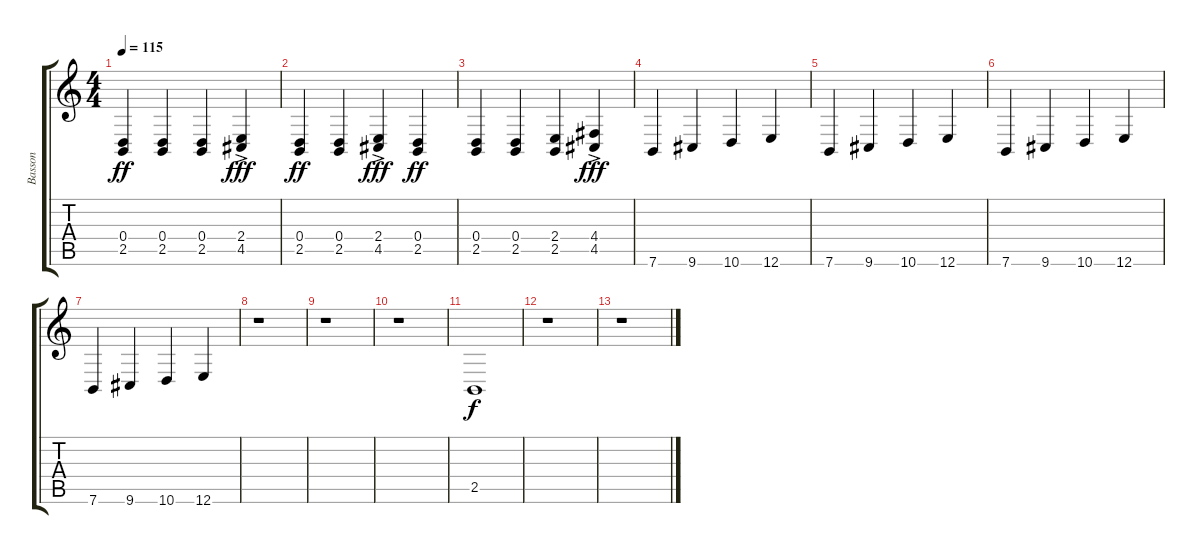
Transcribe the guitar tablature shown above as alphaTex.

\track ("Basson" "Basson") {instrument bassoon}
\staff {score tabs}
\tuning (E4 B3 G3 D3 A2 E2) {hide}
\ts (4 4)
\tempo 115
\clef g2
\ks c
(0.4 2.5).4{dy ff} (0.4 2.5).4 (0.4 2.5).4 (2.4{ac} 4.5{ac}).4{dy fff} |
(0.4 2.5).4{dy ff} (0.4 2.5).4 (2.4{ac} 4.5{ac}).4{dy fff} (0.4 2.5).4{dy ff} |
(0.4 2.5).4 (0.4 2.5).4 (2.4 2.5).4 (4.4 4.5{ac}).4{dy fff} |
7.6.4 9.6.4 10.6.4 12.6.4 |
7.6.4 9.6.4 10.6.4 12.6.4 |
7.6.4 9.6.4 10.6.4 12.6.4 |
7.6.4 9.6.4 10.6.4 12.6.4 |
r.1 |
r.1 |
r.1 |
2.5.1{dy f} |
r.1 |
r.1
